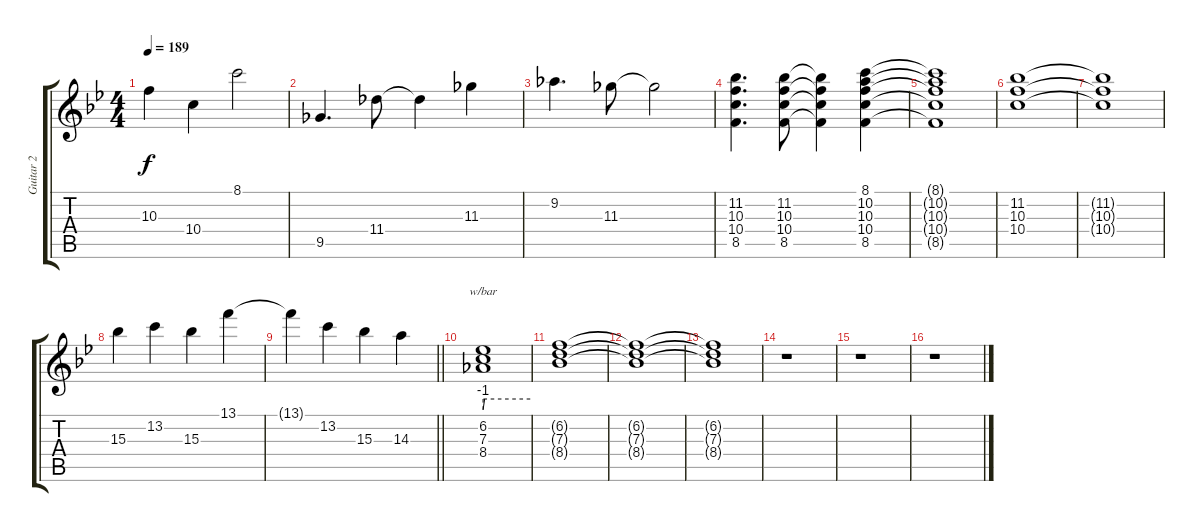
\track ("Guitar 2" "Guitar 2") {instrument overdrivenguitar}
\staff {score tabs}
\tuning (E4 B3 G3 D3 A2 E2) {hide}
\ts (4 4)
\tempo 189
\clef g2
\ks bb
10.3.4{dy f} 10.4.4 8.1.2 |
9.5.4{d} 11.4.8 11.4{t}.4 11.3.4 |
9.2.4{d} 11.3.8 11.3{t}.2 |
(11.2 10.3 10.4 8.5).4{d} (11.2 10.3 10.4 8.5).8 (11.2{t} 10.3{t} 10.4{t} 8.5{t}).4 (8.1 10.2 10.3 10.4 8.5).4 |
(8.1{t} 10.2{t} 10.3{t} 10.4{t} 8.5{t}).1 |
(11.2 10.3 10.4).1 |
(11.2{t} 10.3{t} 10.4{t}).1 |
15.3.4 13.2.4 15.3.4 13.1.4 |
\barLineRight lightlight
13.1{t}.4 13.2.4 15.3.4 14.3.4 |
(6.2 7.3 8.4).1{tbe (custom default 0 -4 2 0 60 0)} |
(6.2{t} 7.3{t} 8.4{t}).1 |
(6.2{t} 7.3{t} 8.4{t}).1 |
(6.2{t} 7.3{t} 8.4{t}).1 |
r.1 |
r.1 |
r.1
